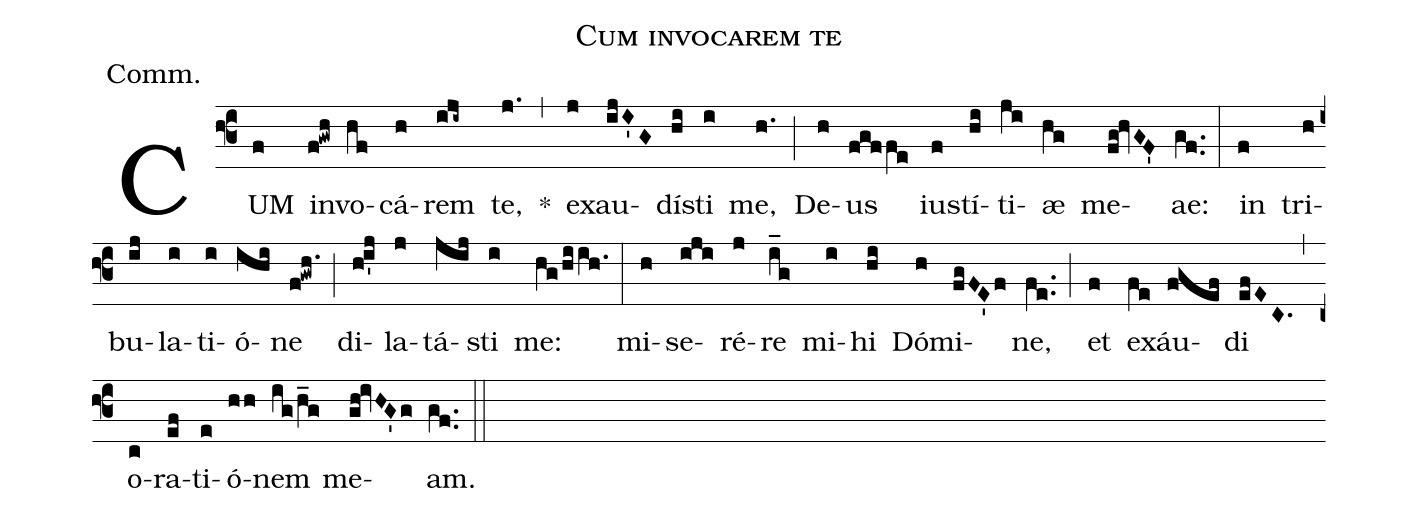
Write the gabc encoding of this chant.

name:Cum invocarem te;
annotation:Comm.;
mode:2;
office-part:Communion;
%%
(f3) CUM(f) in(f!gwh)vo(hf)cá(h)rem(iji~) te,(j.) *(,) ex(j)au(ijI'G)dí(hi)sti(i) me,(h.) (;) De(h)us(fgffe) ius(f)tí(hi)ti(ji)æ(hg) me(fg!hvGF')ae:(gf..) (:) in(f) tri(h)bu(ij)la(i)ti(i)ó(ihi)ne(f!gwh.) (;) di(h!i'j)la(j)tá(jij)sti(i) me:(hg/hiih.) (:) mi(h)se(iji)ré(j)re(i_g) mi(i)hi(hi) Dó(h)mi(fgFE'f)ne,(fe..) (;) et(f) ex(fe)áu(fgef)di(efEC.) (,) o(c)ra(ef)ti(e)ó(hh)nem(ig/h_g) me(gh!ivHG'g)am.(gf..) (::)
